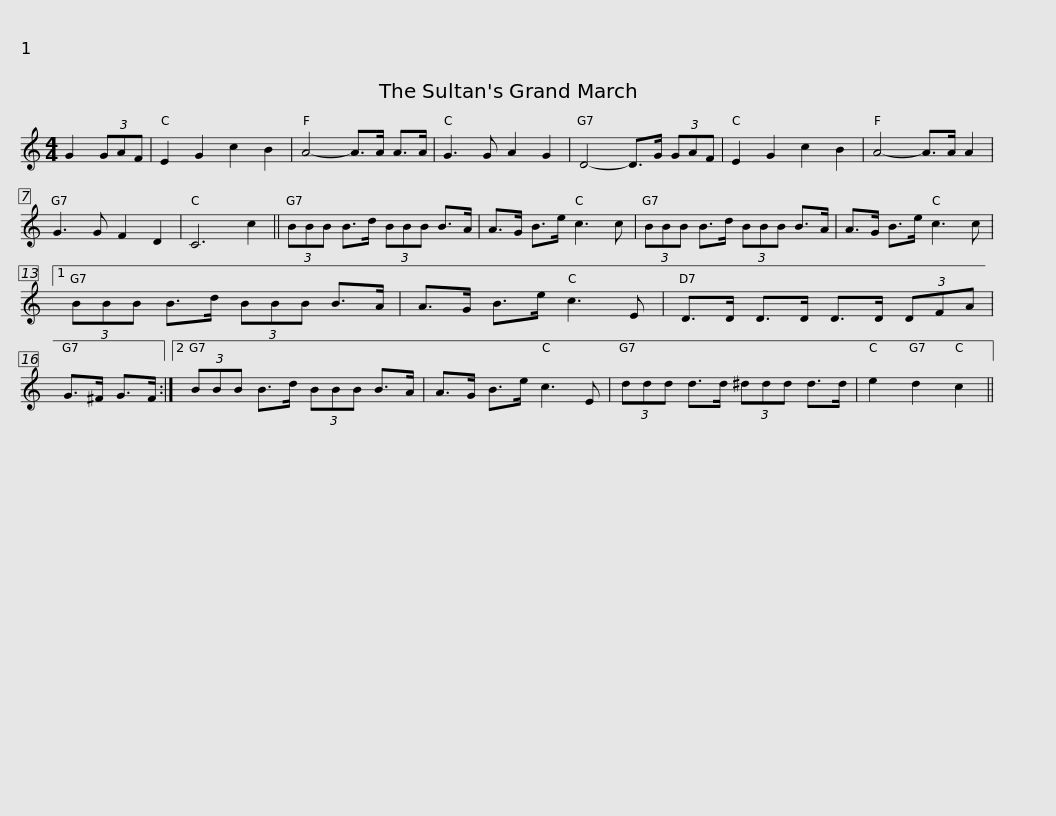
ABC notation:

X:1
L:1/8
M:4/4
I:linebreak $
K:C
V:1 treble
V:1
 G2 (3GAF | E2 G2 c2 B2 | A4- A>A A>A | G3 G A2 G2 | D4- D>G (3GAF | %5
 E2 G2 c2 B2 | A4- A>A A2 | G3 G F2 D2 | C6 c2 ||$ (3BBB B>d (3BBB B>A | %10
 A>G B>e c3 c | (3BBB B>d (3BBB B>A | A>G B>e c3 c |1 (3BBB B>d (3BBB B>A |$ A>G B>e c3 E | %15
 D>D D>D D>D (3DFA | G>^F G>F :|2 (3BBB B>d (3BBB B>A | A>G B>e c3 E |$ (3ddd d>d (3^ddd d>d | %20
 e2 d2 c2 || %21
